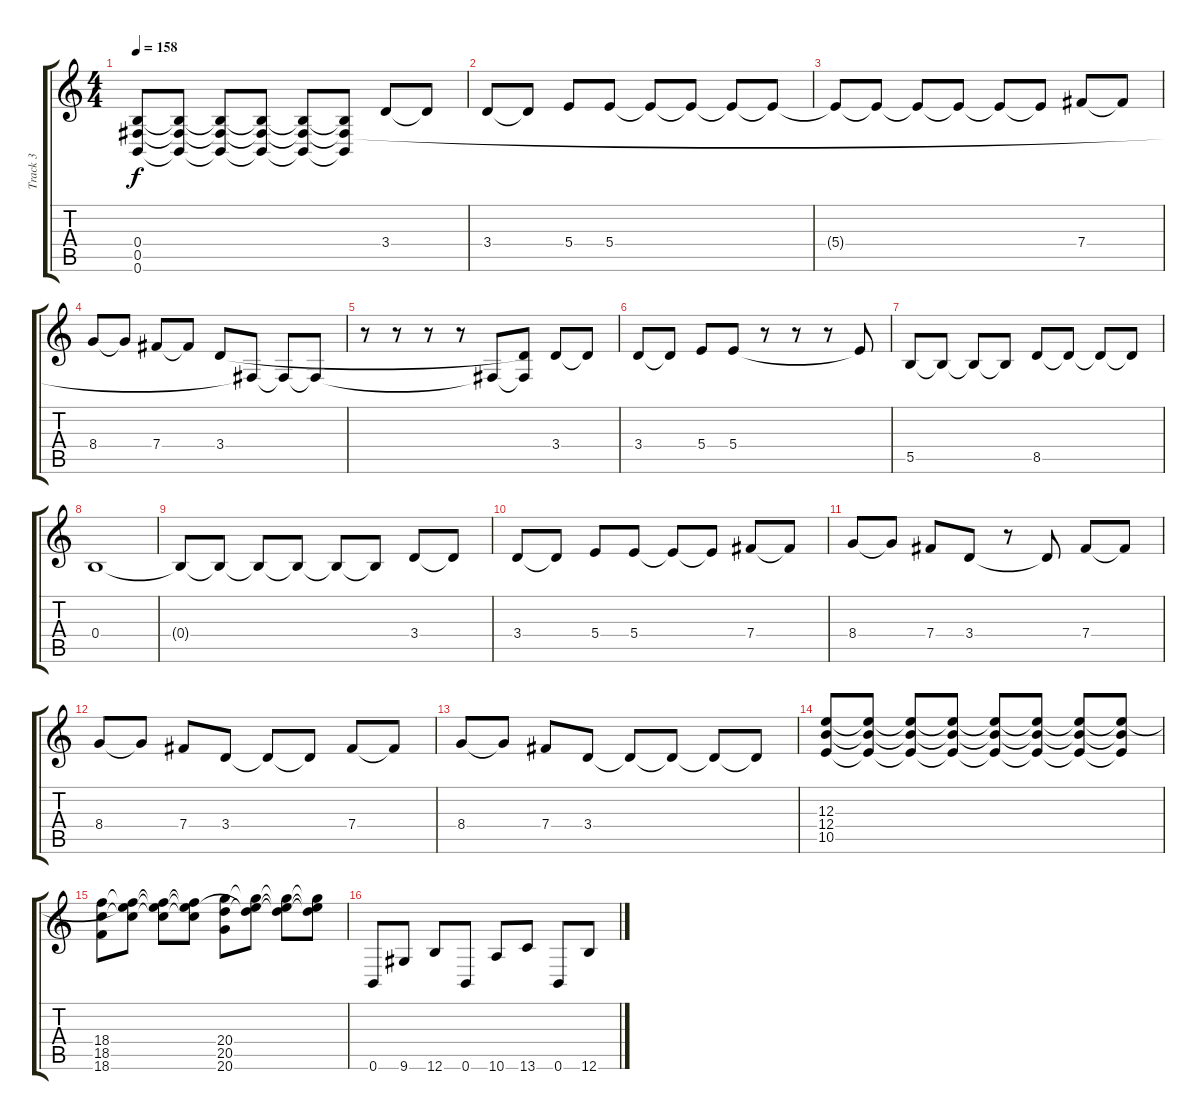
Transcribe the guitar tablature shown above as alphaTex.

\track ("Track 3" "Track 3") {instrument distortionguitar}
\staff {score tabs}
\tuning (Db4 Ab3 E3 B2 Gb2 B1) {hide}
\ts (4 4)
\tempo 158
\clef g2
\ks c
(0.4{t} 0.5{t} 0.6{t}).8{dy f} (0.4{t} 0.5{t} 0.6{t}).8 (0.4{t} 0.5{t} 0.6{t}).8 (0.4{t} 0.5{t} 0.6{t}).8 (0.4{t} 0.5{t} 0.6{t}).8 (0.4{t} 0.5{t} 0.6{t}).8 3.4.8 3.4{t}.8 |
3.4.8 3.4{t}.8 5.4.8 5.4.8 5.4{t}.8 5.4{t}.8 5.4{t}.8 5.4{t}.8 |
5.4{t}.8 5.4{t}.8 5.4{t}.8 5.4{t}.8 5.4{t}.8 5.4{t}.8 7.4.8 7.4{t}.8 |
8.4.8 8.4{t}.8 7.4.8 7.4{t}.8 3.4.8 0.5{t}.8 0.5{t}.8 0.5{t}.8 |
r.8 r.8 r.8 r.8 0.5{t}.8 (3.4{t} 0.5{t}).8 3.4.8 3.4{t}.8 |
3.4.8 3.4{t}.8 5.4.8 5.4.8 r.8 r.8 r.8 5.4{t}.8 |
5.5.8 5.5{t}.8 5.5{t}.8 5.5{t}.8 8.5.8 8.5{t}.8 8.5{t}.8 8.5{t}.8 |
0.4.1 |
0.4{t}.8 0.4{t}.8 0.4{t}.8 0.4{t}.8 0.4{t}.8 0.4{t}.8 3.4.8 3.4{t}.8 |
3.4.8 3.4{t}.8 5.4.8 5.4.8 5.4{t}.8 5.4{t}.8 7.4.8{volume 9} 7.4{t}.8 |
8.4.8 8.4{t}.8 7.4.8 3.4.8 r.8 3.4{t}.8 7.4.8{volume 16} 7.4{t}.8 |
8.4.8 8.4{t}.8 7.4.8 3.4.8 3.4{t}.8 3.4{t}.8 7.4.8{volume 9} 7.4{t}.8 |
8.4.8 8.4{t}.8 7.4.8 3.4.8 3.4{t}.8 3.4{t}.8 3.4{t}.8 3.4{t}.8 |
(12.3 12.4 10.5).8 (12.3{t} 12.4{t} 10.5{t}).8 (12.3{t} 12.4{t} 10.5{t}).8 (12.3{t} 12.4{t} 10.5{t}).8 (12.3{t} 12.4{t} 10.5{t}).8 (12.3{t} 12.4{t} 10.5{t}).8 (12.3{t} 12.4{t} 10.5{t}).8 (12.3{t} 12.4{t} 10.5{t}).8 |
(18.4 18.5 18.6).8 (12.3{t} 18.4{t} 18.5{t}).8 (12.3{t} 18.4{t} 18.5{t}).8 (12.3{t} 18.4{t} 18.5{t}).8 (20.4 20.5 20.6).8 (12.3{t} 20.4{t} 20.5{t}).8 (12.3{t} 20.4{t} 20.5{t}).8 (12.3{t} 20.4{t} 20.5{t}).8 |
0.6.8 9.6.8 12.6.8 0.6.8 10.6.8 13.6.8 0.6.8 12.6.8
